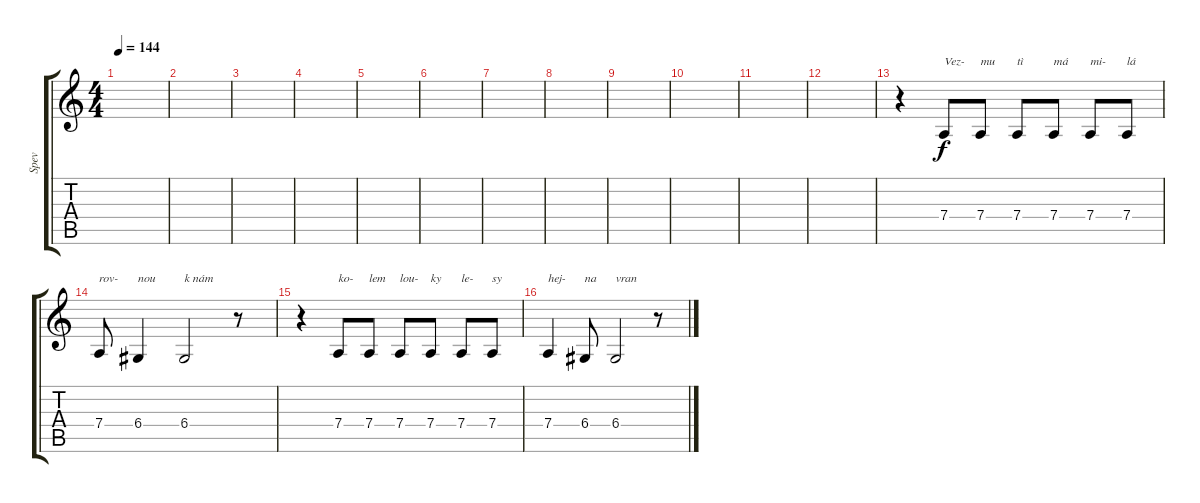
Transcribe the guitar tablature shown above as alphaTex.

\track ("Spev" "Spev") {instrument trumpet}
\staff {score tabs}
\tuning (E4 B3 G3 D3 A2 E2) {hide}
\ts (4 4)
\tempo 144
\clef g2
\ks c
|
|
|
|
|
|
|
|
|
|
|
|
r.4 7.4.8{txt "Vez-"} 7.4.8{txt "mu"} 7.4.8{txt "tì"} 7.4.8{txt "má"} 7.4.8{txt "mi-"} 7.4.8{txt "lá"} |
7.4.8{txt "rov-"} 6.4.4{txt "nou"} 6.4.2{txt "k nám"} r.8 |
r.4 7.4.8{txt "ko-"} 7.4.8{txt "lem"} 7.4.8{txt "lou-"} 7.4.8{txt "ky"} 7.4.8{txt "le-"} 7.4.8{txt "sy"} |
7.4.4{txt "hej-"} 6.4.8{txt "na"} 6.4.2{txt "vran"} r.8
